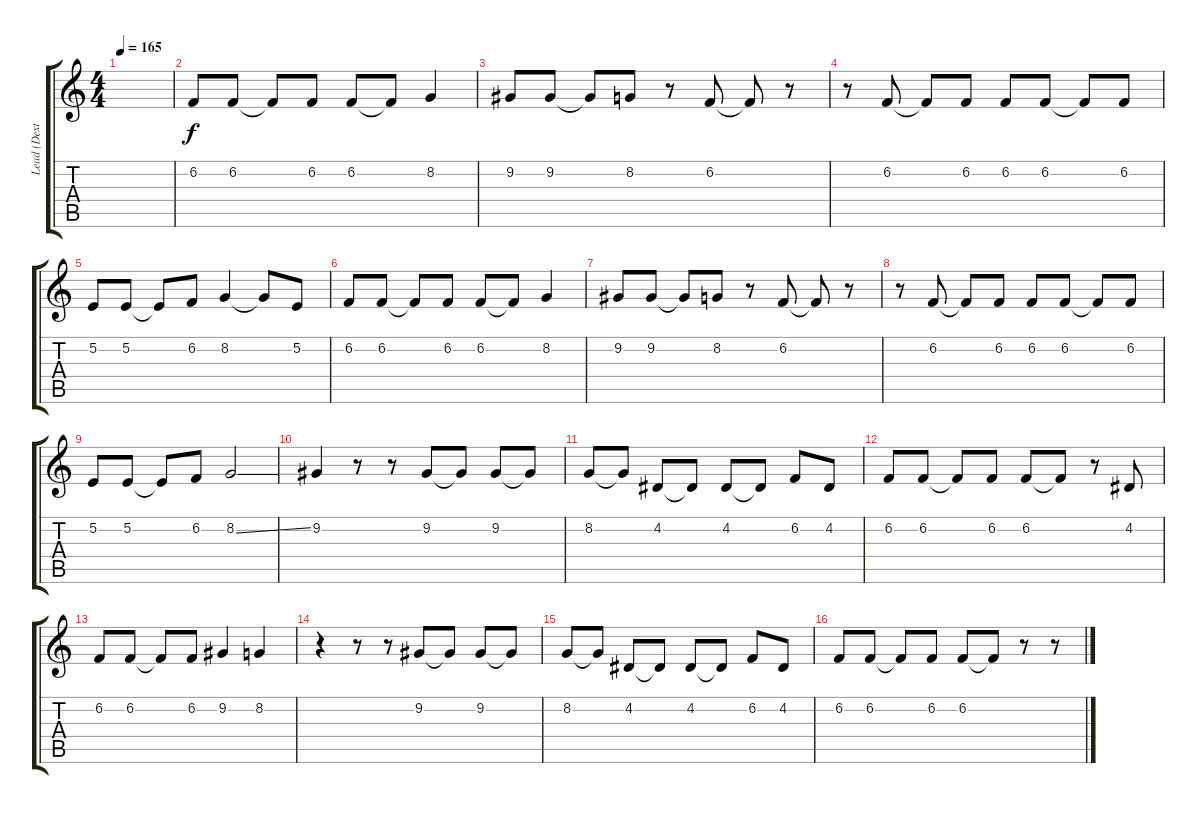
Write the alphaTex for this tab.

\track ("Lead (Dexter)" "Lead (Dext") {instrument lead2sawtooth}
\staff {score tabs}
\tuning (E4 B3 G3 D3 A2 E2) {hide}
\ts (4 4)
\tempo 165
\clef g2
\ks c
|
6.2.8 6.2.8 6.2{t}.8 6.2.8 6.2.8 6.2{t}.8 8.2.4 |
9.2.8 9.2.8 9.2{t}.8 8.2.8 r.8 6.2.8 6.2{t}.8 r.8 |
r.8 6.2.8 6.2{t}.8 6.2.8 6.2.8 6.2.8 6.2{t}.8 6.2.8 |
5.2.8 5.2.8 5.2{t}.8 6.2.8 8.2.4 8.2{t}.8 5.2.8 |
6.2.8 6.2.8 6.2{t}.8 6.2.8 6.2.8 6.2{t}.8 8.2.4 |
9.2.8 9.2.8 9.2{t}.8 8.2.8 r.8 6.2.8 6.2{t}.8 r.8 |
r.8 6.2.8 6.2{t}.8 6.2.8 6.2.8 6.2.8 6.2{t}.8 6.2.8 |
5.2.8 5.2.8 5.2{t}.8 6.2.8 8.2{ss}.2 |
9.2.4 r.8 r.8 9.2.8 9.2{t}.8 9.2.8 9.2{t}.8 |
8.2.8 8.2{t}.8 4.2.8 4.2{t}.8 4.2.8 4.2{t}.8 6.2.8 4.2.8 |
6.2.8 6.2.8 6.2{t}.8 6.2.8 6.2.8 6.2{t}.8 r.8 4.2.8 |
6.2.8 6.2.8 6.2{t}.8 6.2.8 9.2.4 8.2.4 |
r.4 r.8 r.8 9.2.8 9.2{t}.8 9.2.8 9.2{t}.8 |
8.2.8 8.2{t}.8 4.2.8 4.2{t}.8 4.2.8 4.2{t}.8 6.2.8 4.2.8 |
6.2.8 6.2.8 6.2{t}.8 6.2.8 6.2.8 6.2{t}.8 r.8 r.8
